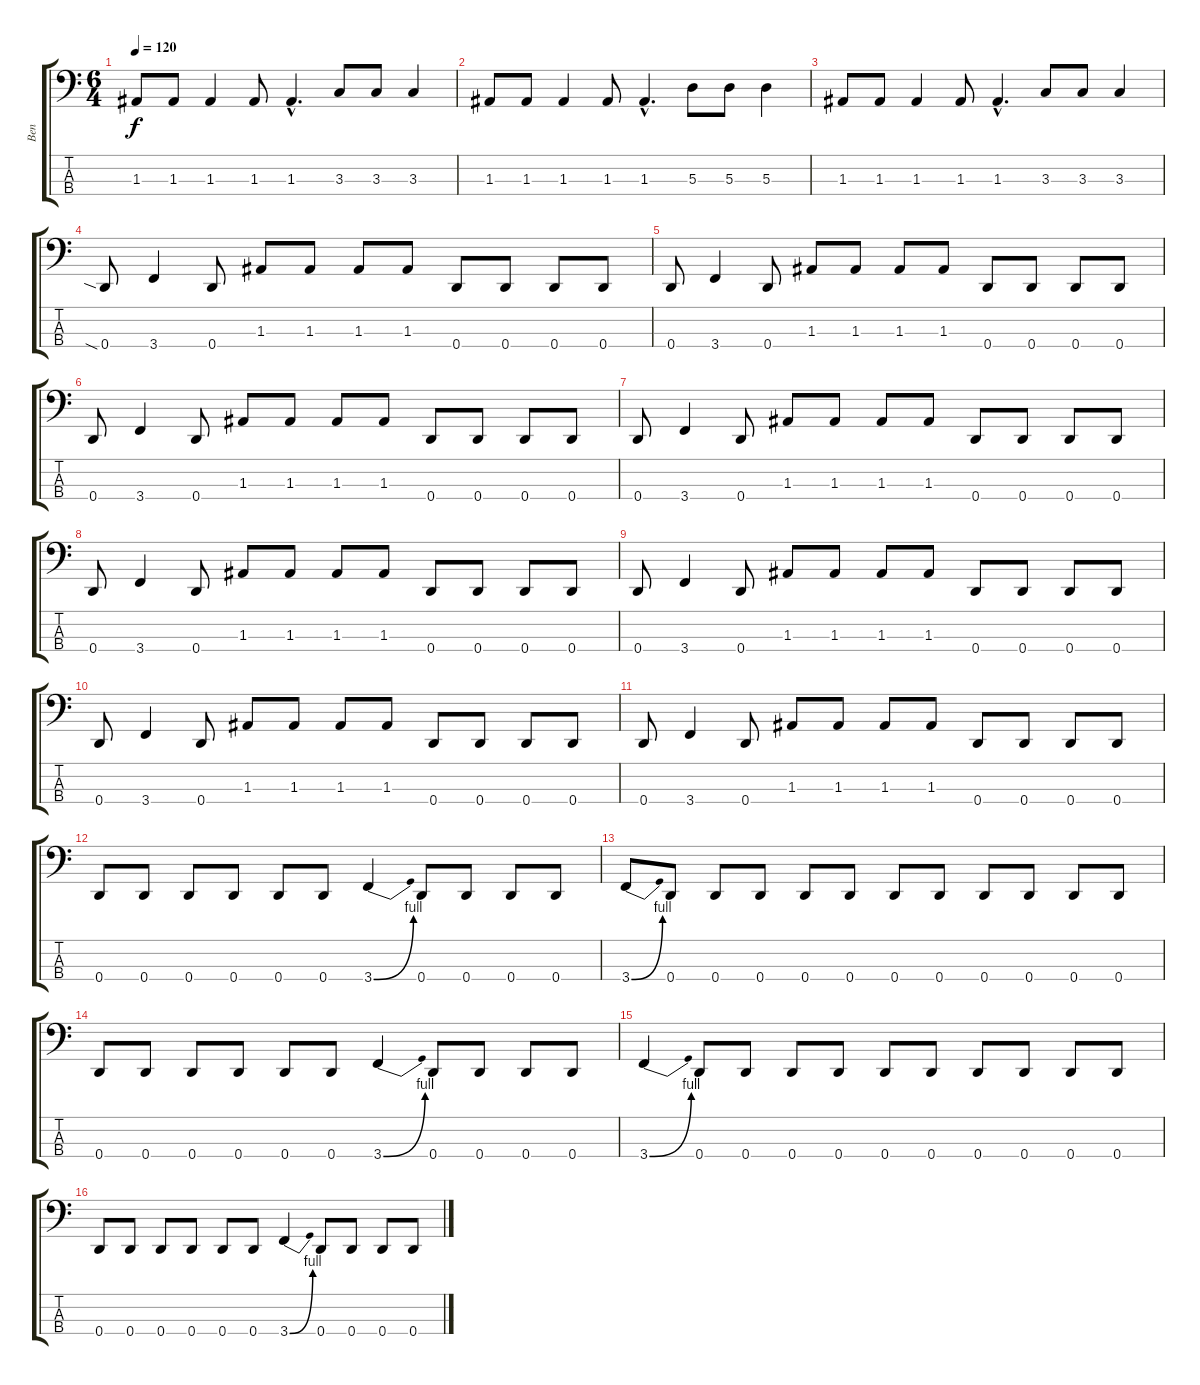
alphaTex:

\track ("Ben" "Ben") {instrument electricbassfinger}
\staff {score tabs}
\tuning (G2 D2 A1 D1) {hide}
\ts (6 4)
\tempo 120
\clef f4
\ks c
1.3.8{dy f} 1.3.8 1.3.4 1.3.8 1.3{hac}.4{d} 3.3.8 3.3.8 3.3.4 |
1.3.8 1.3.8 1.3.4 1.3.8 1.3{hac}.4{d} 5.3.8 5.3.8 5.3.4 |
1.3.8 1.3.8 1.3.4 1.3.8 1.3{hac}.4{d} 3.3.8 3.3.8 3.3.4 |
0.4{sia}.8 3.4.4 0.4.8 1.3.8 1.3.8 1.3.8 1.3.8 0.4.8 0.4.8 0.4.8 0.4.8 |
0.4.8 3.4.4 0.4.8 1.3.8 1.3.8 1.3.8 1.3.8 0.4.8 0.4.8 0.4.8 0.4.8 |
0.4.8 3.4.4 0.4.8 1.3.8 1.3.8 1.3.8 1.3.8 0.4.8 0.4.8 0.4.8 0.4.8 |
0.4.8 3.4.4 0.4.8 1.3.8 1.3.8 1.3.8 1.3.8 0.4.8 0.4.8 0.4.8 0.4.8 |
0.4.8 3.4.4 0.4.8 1.3.8 1.3.8 1.3.8 1.3.8 0.4.8 0.4.8 0.4.8 0.4.8 |
0.4.8 3.4.4 0.4.8 1.3.8 1.3.8 1.3.8 1.3.8 0.4.8 0.4.8 0.4.8 0.4.8 |
0.4.8 3.4.4 0.4.8 1.3.8 1.3.8 1.3.8 1.3.8 0.4.8 0.4.8 0.4.8 0.4.8 |
0.4.8 3.4.4 0.4.8 1.3.8 1.3.8 1.3.8 1.3.8 0.4.8 0.4.8 0.4.8 0.4.8 |
0.4.8 0.4.8 0.4.8 0.4.8 0.4.8 0.4.8 3.4{be (bend 0 0 60 4)}.4 0.4.8 0.4.8 0.4.8 0.4.8 |
3.4{be (bend 0 0 60 4)}.8 0.4.8 0.4.8 0.4.8 0.4.8 0.4.8 0.4.8 0.4.8 0.4.8 0.4.8 0.4.8 0.4.8 |
0.4.8 0.4.8 0.4.8 0.4.8 0.4.8 0.4.8 3.4{be (bend 0 0 60 4)}.4 0.4.8 0.4.8 0.4.8 0.4.8 |
3.4{be (bend 0 0 60 4)}.4 0.4.8 0.4.8 0.4.8 0.4.8 0.4.8 0.4.8 0.4.8 0.4.8 0.4.8 0.4.8 |
0.4.8 0.4.8 0.4.8 0.4.8 0.4.8 0.4.8 3.4{be (bend 0 0 60 4)}.4 0.4.8 0.4.8 0.4.8 0.4.8
